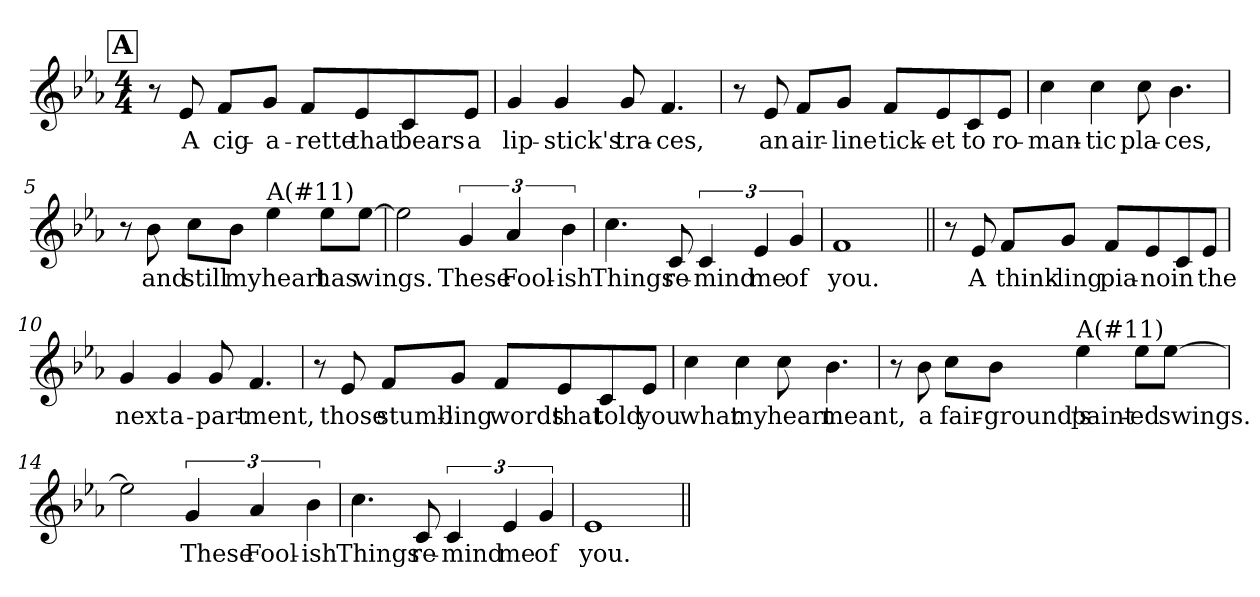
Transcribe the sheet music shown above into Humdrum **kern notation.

**kern	**text
*part1	*part1
*staff1	*staff1
*clefG2	*
*k[b-e-a-]	*
*E-:	*
*M4/4	*
!!LO:REH:place=s1:a:t=A
=1	=1
8r	.
!	!LO:LY:b
8e-	A
!	!LO:LY:b
8fL	cig-
!	!LO:LY:b
8gJ	-a-
!	!LO:LY:b
8fL	-rette
!	!LO:LY:b
8e-	that
!	!LO:LY:b
8c	bears
!	!LO:LY:b
8e-J	a
=2	=2
!	!LO:LY:b
4g	lip-
!	!LO:LY:b
4g	-stick's
!	!LO:LY:b
8g	tra-
!	!LO:LY:b
4.f	-ces,
=3	=3
8r	.
!	!LO:LY:b
8e-	an
!	!LO:LY:b
8fL	air-
!	!LO:LY:b
8gJ	-line
!	!LO:LY:b
8fL	tick-
!	!LO:LY:b
8e-	-et
!	!LO:LY:b
8c	to
!	!LO:LY:b
8e-J	ro-
=4	=4
!	!LO:LY:b
4cc	-man-
!	!LO:LY:b
4cc	-tic
!	!LO:LY:b
8cc	pla-
!	!LO:LY:b
4.b-	-ces,
!!LO:LB:g=z
=5	=5
8r	.
!	!LO:LY:b
8b-	and
!	!LO:LY:b
8ccL	still
!	!LO:LY:b
8b-J	my
!LO:TX:a:t=A(#11)	!
!	!LO:LY:b
4ee-	heart
!	!LO:LY:b
8ee-L	has
!	!LO:LY:b
[8ee-J	wings.
=6	=6
2ee-]	.
!	!LO:LY:b
6g	These
!	!LO:LY:b
6a-	Fool-
!	!LO:LY:b
6b-	-ish
=7	=7
!	!LO:LY:b
4.cc	Things
!	!LO:LY:b
8c	re-
!	!LO:LY:b
6c	-mind
!	!LO:LY:b
6e-	me
!	!LO:LY:b
6g	of
=8	=8
!	!LO:LY:b
1f	you.
!!LO:LB:g=z
=9||	=9||
8r	.
!	!LO:LY:b
8e-	A
!	!LO:LY:b
8fL	think-
!	!LO:LY:b
8gJ	-ling
!	!LO:LY:b
8fL	pia-
!	!LO:LY:b
8e-	-no
!	!LO:LY:b
8c	in
!	!LO:LY:b
8e-J	the
=10	=10
!	!LO:LY:b
4g	next
!	!LO:LY:b
4g	a-
!	!LO:LY:b
8g	-part-
!	!LO:LY:b
4.f	-ment,
=11	=11
8r	.
!	!LO:LY:b
8e-	those
!	!LO:LY:b
8fL	stumb-
!	!LO:LY:b
8gJ	-ling
!	!LO:LY:b
8fL	words
!	!LO:LY:b
8e-	that
!	!LO:LY:b
8c	told
!	!LO:LY:b
8e-J	you
=12	=12
!	!LO:LY:b
4cc	what
!	!LO:LY:b
4cc	my
!	!LO:LY:b
8cc	heart
!	!LO:LY:b
4.b-	meant,
!!LO:LB:g=z
=13	=13
8r	.
!	!LO:LY:b
8b-	a
!	!LO:LY:b
8ccL	fair-
!	!LO:LY:b
8b-J	-ground's
!LO:TX:a:t=A(#11)	!
!	!LO:LY:b
4ee-	paint-
!	!LO:LY:b
8ee-L	-ed
!	!LO:LY:b
[8ee-J	swings.
=14	=14
2ee-]	.
!	!LO:LY:b
6g	These
!	!LO:LY:b
6a-	Fool-
!	!LO:LY:b
6b-	-ish
=15	=15
!	!LO:LY:b
4.cc	Things
!	!LO:LY:b
8c	re-
!	!LO:LY:b
6c	-mind
!	!LO:LY:b
6e-	me
!	!LO:LY:b
6g	of
=16	=16
!	!LO:LY:b
1e-	you.
=||	=||
*-	*-
